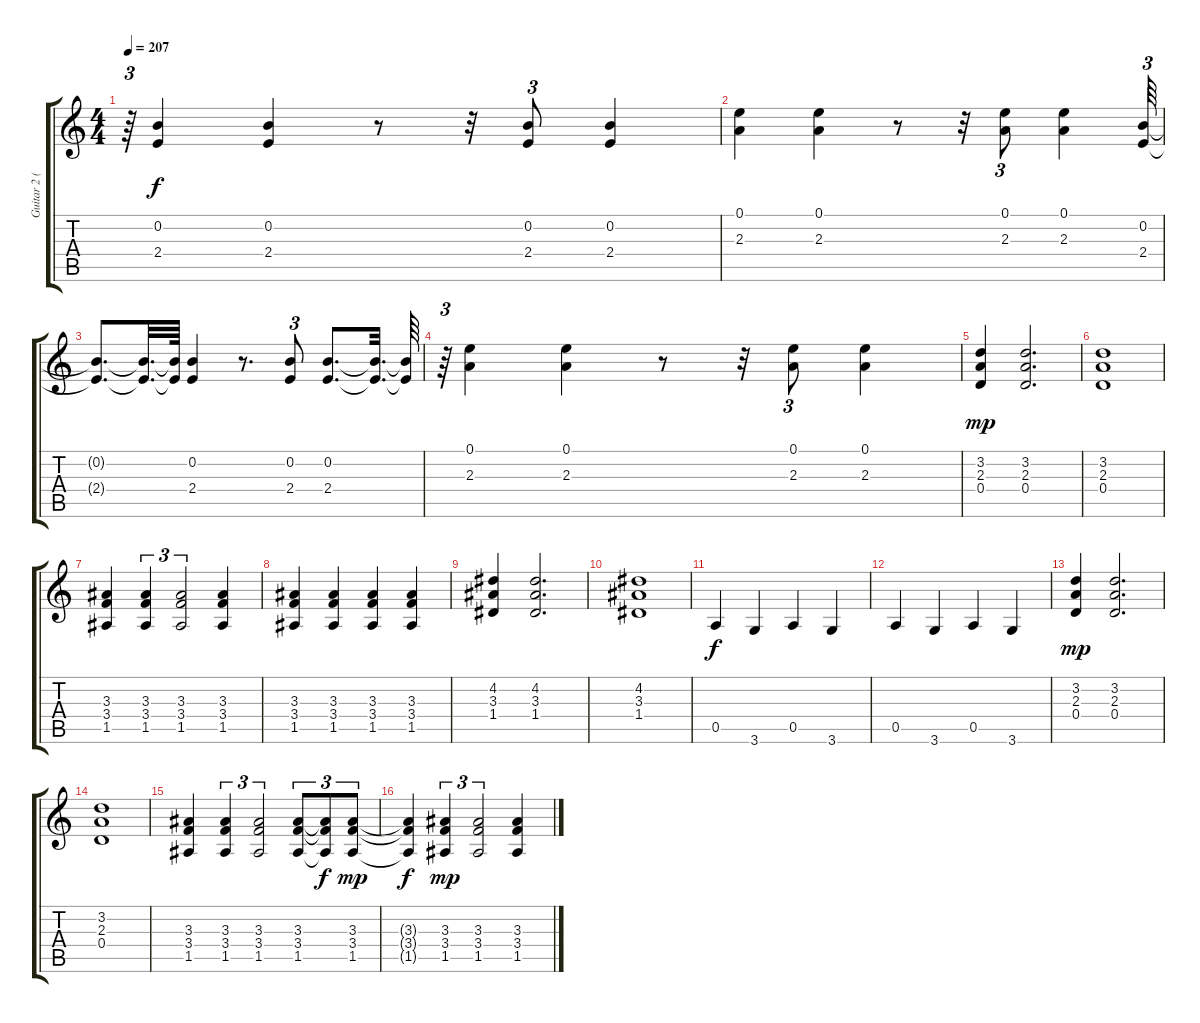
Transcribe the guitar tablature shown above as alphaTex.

\track ("Guitar 2 (Joe)" "Guitar 2 (") {instrument distortionguitar}
\staff {score tabs}
\tuning (E4 B3 G3 D3 A2 E2) {hide}
\ts (4 4)
\tempo 207
\clef g2
\ks c
r.64{tu (3 2) dy f} (0.2 2.4).4 (0.2 2.4).4 r.8 r.32 (0.2 2.4).8{tu (3 2)} (0.2 2.4).4 |
(0.1 2.3).4 (0.1 2.3).4 r.8 r.32 (0.1 2.3).8{tu (3 2)} (0.1 2.3).4 (0.2 2.4).64{tu (3 2)} |
(0.2{t} 2.4{t}).8{d} (0.2{t} 2.4{t}).32{d} (0.2{t} 2.4{t}).64 (0.2 2.4).4 r.8{d} (0.2 2.4).8{tu (3 2)} (0.2 2.4).8{d} (0.2{t} 2.4{t}).32{d} (0.2{t} 2.4{t}).64 |
r.64{tu (3 2)} (0.1 2.3).4 (0.1 2.3).4 r.8 r.32 (0.1 2.3).8{tu (3 2)} (0.1 2.3).4 |
(3.2 2.3 0.4).4{dy mp} (3.2 2.3 0.4).2{d} |
(3.2 2.3 0.4).1 |
(3.3 3.4 1.5).4 (3.3 3.4 1.5).4{tu (3 2)} (3.3 3.4 1.5).2{tu (3 2)} (3.3 3.4 1.5).4 |
(3.3 3.4 1.5).4 (3.3 3.4 1.5).4 (3.3 3.4 1.5).4 (3.3 3.4 1.5).4 |
(4.2 3.3 1.4).4 (4.2 3.3 1.4).2{d} |
(4.2 3.3 1.4).1 |
0.5.4{dy f} 3.6.4 0.5.4 3.6.4 |
0.5.4 3.6.4 0.5.4 3.6.4 |
(3.2 2.3 0.4).4{dy mp} (3.2 2.3 0.4).2{d} |
(3.2 2.3 0.4).1 |
(3.3 3.4 1.5).4 (3.3 3.4 1.5).4{tu (3 2)} (3.3 3.4 1.5).2{tu (3 2)} (3.3 3.4 1.5).8{tu (3 2)} (3.3{t} 3.4{t} 1.5{t}).8{tu (3 2) dy f} (3.3 3.4 1.5).8{tu (3 2) dy mp} |
(3.3{t} 3.4{t} 1.5{t}).4{dy f} (3.3 3.4 1.5).4{tu (3 2) dy mp} (3.3 3.4 1.5).2{tu (3 2)} (3.3 3.4 1.5).4
